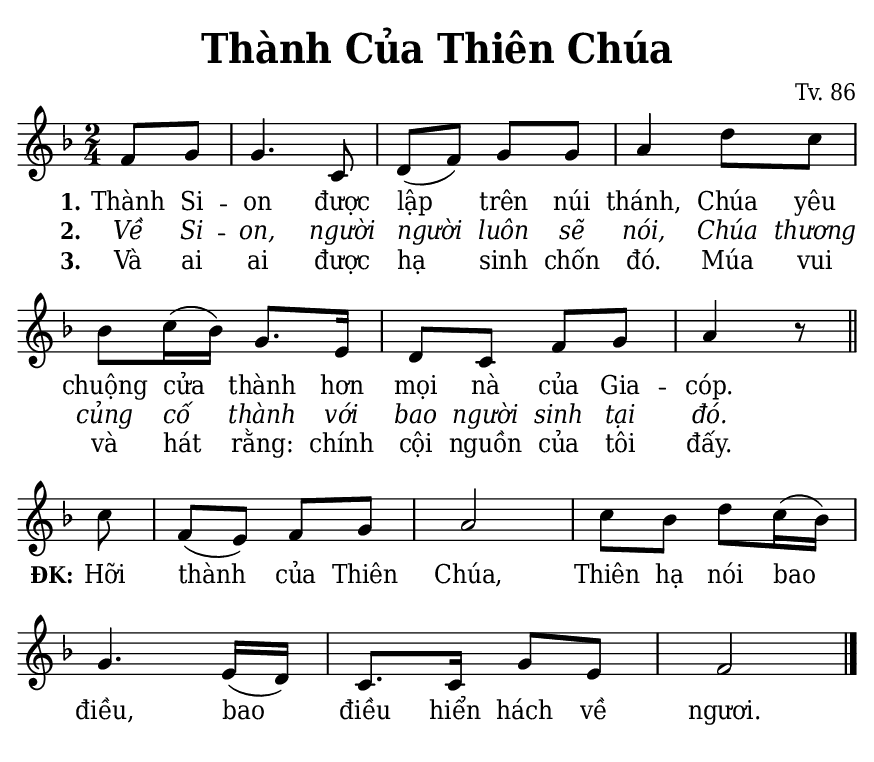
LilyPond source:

% Cài đặt chung\
\version "2.22.1"
\include "english.ly"

\header {
  title = \markup { \fontsize #1 "Thành Của Thiên Chúa" }
  composer = "Tv. 86"
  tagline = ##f
}

% Nhạc phiên khúc
nhacPhienKhucSop = \relative c' {
  \partial 4 f8 g |
  g4. c,8 |
  d (f) g g |
  a4 d8 c |
  bf c16 (bf) g8. e16 |
  d8 c f g |
  a4 r8 \bar "||" \break
  
  c8 |
  f, (e) f8 g |
  a2 |
  c8 bf d c16 (bf) |
  g4. e16 (d) |
  c8. c16 g'8 e |
  f2 \bar "|."
}

nhacPhienKhucAlto = \relative c' {
  
}

% Lời phiên khúc
loiPhienKhucSop = \lyrics {
  <<
    {
      \set stanza = "1."
      Thành Si -- on được lập trên núi thánh,
      Chúa yêu chuộng cửa thành
      hơn mọi nà của Gia -- cóp.
    }
    \new Lyrics {
	    \set associatedVoice = "beSop"
	    \set stanza = "2."
      \override Lyrics.LyricText.font-shape = #'italic
	    Về Si -- on, người người luôn sẽ nói,
	    Chúa thương củng cố thành
	    với bao người sinh tại đó.
    }
    \new Lyrics {
	    \set associatedVoice = "beSop"
	    \set stanza = "3."
	    Và ai ai được hạ sinh chốn đó.
	    Múa vui và hát rằng:
	    chính cội nguồn của tôi đấy.
    }
  >>
  \set stanza = "ĐK:"
  Hỡi thành của Thiên Chúa,
  Thiên hạ nói bao điều,
  bao điều hiển hách về ngươi.
}

% Dàn trang
\paper {
  #(set-paper-size "a5")
  top-margin = 3\mm
  bottom-margin = 3\mm
  left-margin = 3\mm
  right-margin = 3\mm
  indent = #0
  #(define fonts
	 (make-pango-font-tree "Deja Vu Serif Condensed"
	 		       "Deja Vu Serif Condensed"
			       "Deja Vu Serif Condensed"
			       (/ 20 20)))
  print-page-number = ##f
  system-system-spacing = #'((basic-distance . 0.1) (padding . 3))
}

TongNhip = {
  \key f \major \time 2/4
  \set Timing.beamExceptions = #'()
  \set Timing.baseMoment = #(ly:make-moment 1/4)
}

% Đổi kích thước nốt cho bè phụ
notBePhu =
#(define-music-function (font-size music) (number? ly:music?)
   (for-some-music
     (lambda (m)
       (if (music-is-of-type? m 'rhythmic-event)
           (begin
             (set! (ly:music-property m 'tweaks)
                   (cons `(font-size . ,font-size)
                         (ly:music-property m 'tweaks)))
             #t)
           #f))
     music)
   music)

\score {
  \new ChoirStaff <<
    \new Staff \with {
        \consists "Merge_rests_engraver"
        printPartCombineTexts = ##f
      }
      <<
      \new Voice \TongNhip \partCombine 
        \nhacPhienKhucSop
        \notBePhu -1 { \nhacPhienKhucAlto }
      \new NullVoice = beSop \nhacPhienKhucSop
      \new Lyrics \lyricsto beSop \loiPhienKhucSop
      >>
  >>
  \layout {
    \override Lyrics.LyricSpace.minimum-distance = #1.5
    \override Score.BarNumber.break-visibility = ##(#f #f #f)
    \override Score.SpacingSpanner.uniform-stretching = ##t
  } 
}
